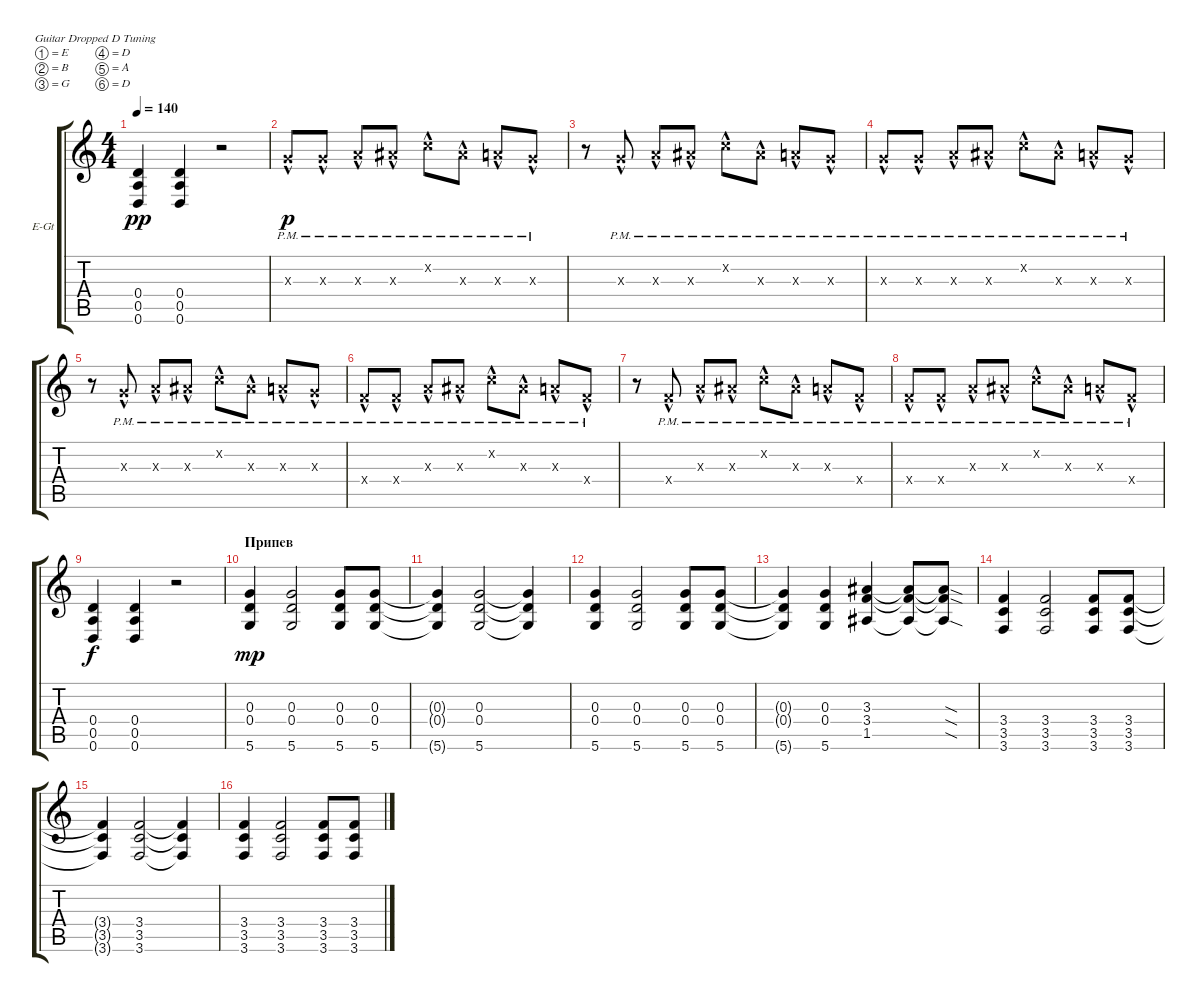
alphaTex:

\defaultSystemsLayout 4
\bracketExtendMode groupsimilarinstruments
\firstSystemTrackNameOrientation horizontal
\otherSystemsTrackNameOrientation horizontal
\track ("Electric Guitar" "E-Gt") {instrument distortionguitar}
\staff {score tabs}
\tuning (E4 B3 G3 D3 A2 D2)
\ts (4 4)
\tempo 140
\clef g2
\scale
0.333333
\ks c
(0.4{t} 0.5{t} 0.6).4{dy pp} (0.4 0.5 0.6).4 r.2 |
\scale
0.333333 0.3{hac pm x}.8{dy p} 0.3{hac pm x}.8 2.3{hac pm x}.8 3.3{hac pm x}.8 1.2{hac pm x}.8 3.3{hac pm x}.8 2.3{hac pm x}.8 0.3{hac pm x}.8 |
\scale
0.333333 r.8 0.3{hac pm x}.8 2.3{hac pm x}.8 3.3{hac pm x}.8 1.2{hac pm x}.8 3.3{hac pm x}.8 2.3{hac pm x}.8 0.3{hac pm x}.8 |
\scale
0.333333 0.3{hac pm x}.8 0.3{hac pm x}.8 2.3{hac pm x}.8 3.3{hac pm x}.8 1.2{hac pm x}.8 3.3{hac pm x}.8 2.3{hac pm x}.8 0.3{hac pm x}.8 |
\scale
0.333333 r.8 0.3{hac pm x}.8 2.3{hac pm x}.8 3.3{hac pm x}.8 1.2{hac pm x}.8 3.3{hac pm x}.8 2.3{hac pm x}.8 0.3{hac pm x}.8 |
\scale
0.333333 3.4{hac pm x}.8 3.4{hac pm x}.8 2.3{hac pm x}.8 3.3{hac pm x}.8 1.2{hac pm x}.8 3.3{hac pm x}.8 2.3{hac pm x}.8 3.4{hac pm x}.8 |
\scale
0.333333 r.8 3.4{hac pm x}.8 2.3{hac pm x}.8 3.3{hac pm x}.8 1.2{hac pm x}.8 3.3{hac pm x}.8 2.3{hac pm x}.8 3.4{hac pm x}.8 |
\scale
0.333333 3.4{hac pm x}.8 3.4{hac pm x}.8 2.3{hac pm x}.8 3.3{hac pm x}.8 1.2{hac pm x}.8 3.3{hac pm x}.8 2.3{hac pm x}.8 3.4{hac pm x}.8 |
\scale
0.333333 (0.4 0.5 0.6).4{dy f} (0.4 0.5 0.6).4 r.2 |
\section ("" "Припев")
\scale
0.333333 (0.3 0.4 5.6).4{dy mp} (0.3 0.4 5.6).2 (0.3 0.4 5.6).8 (0.3 0.4 5.6).8 |
\scale
0.333333 (0.3{t} 0.4{t} 5.6{t}).4 (0.3 0.4 5.6).2 (0.3{t} 0.4{t} 5.6{t}).4 |
\scale
0.333333 (0.3 0.4 5.6).4 (0.3 0.4 5.6).2 (0.3 0.4 5.6).8 (0.3 0.4 5.6).8 |
\scale
0.333333 (0.3{t} 0.4{t} 5.6{t}).4 (0.3 0.4 5.6).4 (3.3 3.4 1.5).4 (3.3{t} 3.4{t} 1.5{t}).8 (3.3{sod t} 3.4{sod t} 1.5{sod t}).8 |
\scale
0.333333 (3.4 3.5 3.6).4 (3.4 3.5 3.6).2 (3.4 3.5 3.6).8 (3.4 3.5 3.6).8 |
\scale
0.333333 (3.4{t} 3.5{t} 3.6{t}).4 (3.4 3.5 3.6).2 (3.4{t} 3.5{t} 3.6{t}).4 |
\scale
0.333333 (3.4 3.5 3.6).4 (3.4 3.5 3.6).2 (3.4 3.5 3.6).8 (3.4 3.5 3.6).8
